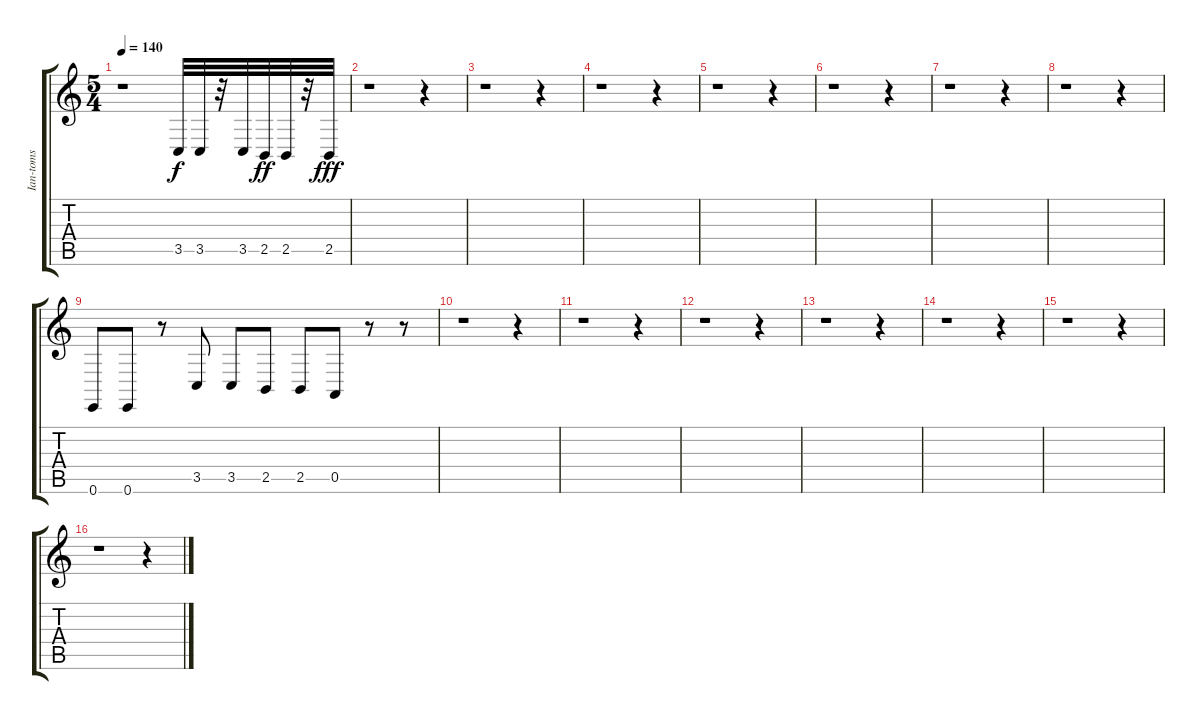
\track ("Ian-toms" "Ian-toms") {instrument acousticgrandpiano}
\staff {score tabs}
\tuning (E4 B3 G3 D3 A2 E2) {hide}
\ts (5 4)
\tempo 140
\clef g2
\ks c
r.1{dy fff} 3.5.32{dy f} 3.5.32 r.32 3.5.32 2.5.32{dy ff} 2.5.32 r.32 2.5.32{dy fff} |
r.1 r.4 |
r.1 r.4 |
r.1 r.4 |
r.1 r.4 |
r.1 r.4 |
r.1 r.4 |
r.1 r.4 |
0.6.8 0.6.8 r.8 3.5.8 3.5.8 2.5.8 2.5.8 0.5.8 r.8 r.8 |
r.1 r.4 |
r.1 r.4 |
r.1 r.4 |
r.1 r.4 |
r.1 r.4 |
r.1 r.4 |
r.1 r.4
